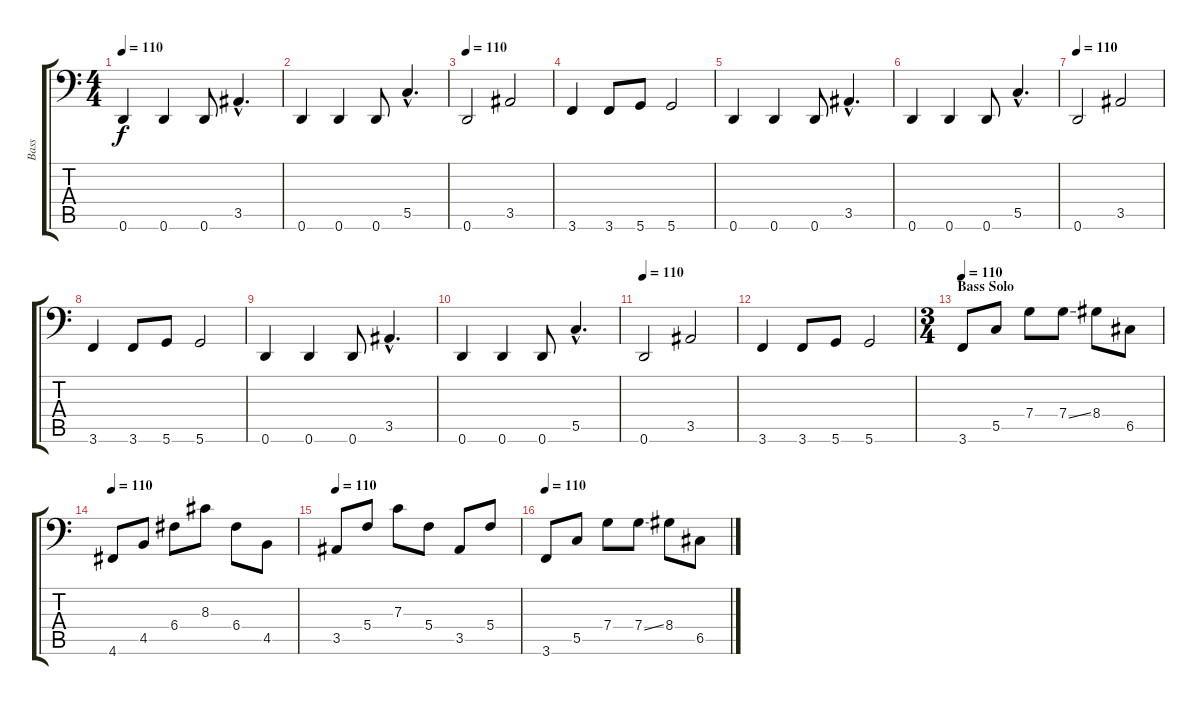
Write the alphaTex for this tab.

\track ("Bass" "Bass") {instrument electricbasspick}
\staff {score tabs}
\tuning (D3 A2 F2 C2 G1 D1) {hide}
\ts (4 4)
\tempo 110
\clef f4
\ks c
0.6.4{dy f} 0.6.4 0.6.8 3.5{hac}.4{d} |
0.6.4 0.6.4 0.6.8 5.5{hac}.4{d} |
\tempo 110
0.6.2 3.5.2 |
3.6.4 3.6.8 5.6.8 5.6.2 |
0.6.4 0.6.4 0.6.8 3.5{hac}.4{d} |
0.6.4 0.6.4 0.6.8 5.5{hac}.4{d} |
\tempo 110
0.6.2 3.5.2 |
3.6.4 3.6.8 5.6.8 5.6.2 |
0.6.4 0.6.4 0.6.8 3.5{hac}.4{d} |
0.6.4 0.6.4 0.6.8 5.5{hac}.4{d} |
\tempo 110
0.6.2 3.5.2 |
3.6.4 3.6.8 5.6.8 5.6.2 |
\ts (3 4)
\section ("" "Bass Solo")
\tempo 110
3.6.8 5.5.8 7.4.8 7.4{ss}.8 8.4.8 6.5.8 |
\tempo 110
4.6.8 4.5.8 6.4.8 8.3.8 6.4.8 4.5.8 |
\tempo 110
3.5.8 5.4.8 7.3.8 5.4.8 3.5.8 5.4.8 |
\tempo 110
3.6.8 5.5.8 7.4.8 7.4{ss}.8 8.4.8 6.5.8
